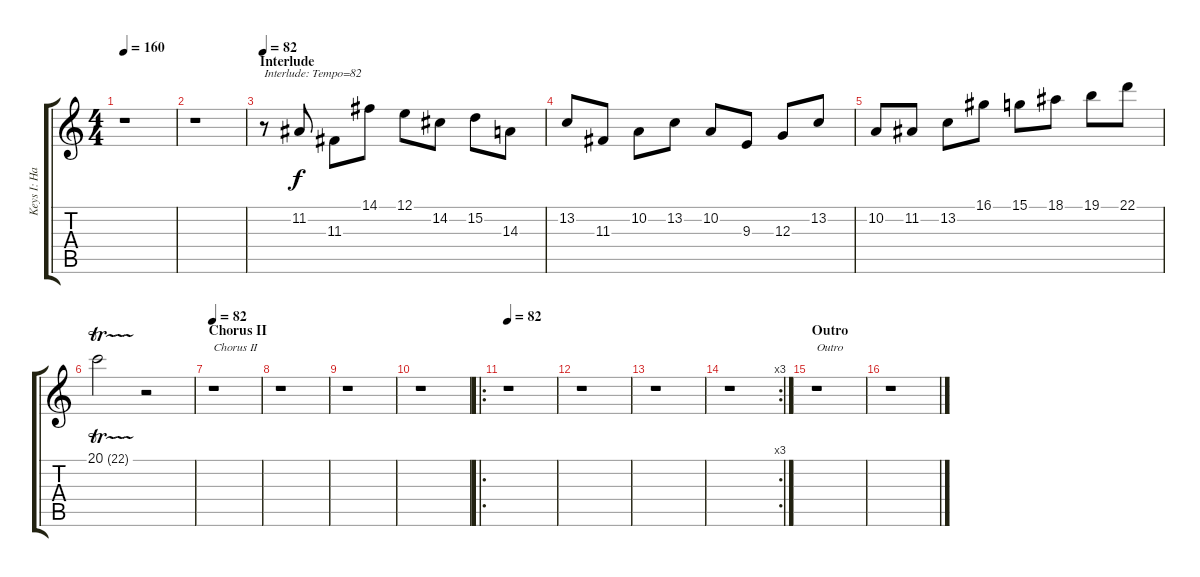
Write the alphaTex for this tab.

\track ("Keys I: Harpsichord [Insahn]" "Keys I: Ha") {instrument harpsichord}
\staff {score tabs}
\tuning (E4 B3 G3 D3 A2 E2) {hide}
\ts (4 4)
\tempo 160
\clef g2
\ks c
r.1{dy f} |
r.1 |
\section ("" "Interlude")
\tempo 82
r.8{txt "Interlude: Tempo=82"} 11.2.8 11.3.8 14.1.8 12.1.8 14.2.8 15.2.8 14.3.8 |
13.2.8 11.3.8 10.2.8 13.2.8 10.2.8 9.3.8 12.3.8 13.2.8 |
10.2.8 11.2.8 13.2.8 16.1.8 15.1.8 18.1.8 19.1.8 22.1.8 |
20.1{tr (22 64)}.2 r.2 |
\section ("" "Chorus II")
\tempo 82
r.1{txt "Chorus II"} |
r.1 |
r.1 |
r.1 |
\ro
\tempo 82
r.1 |
r.1 |
r.1 |
\rc 3
r.1 |
\section ("" "Outro")
r.1{txt "Outro"} |
r.1
